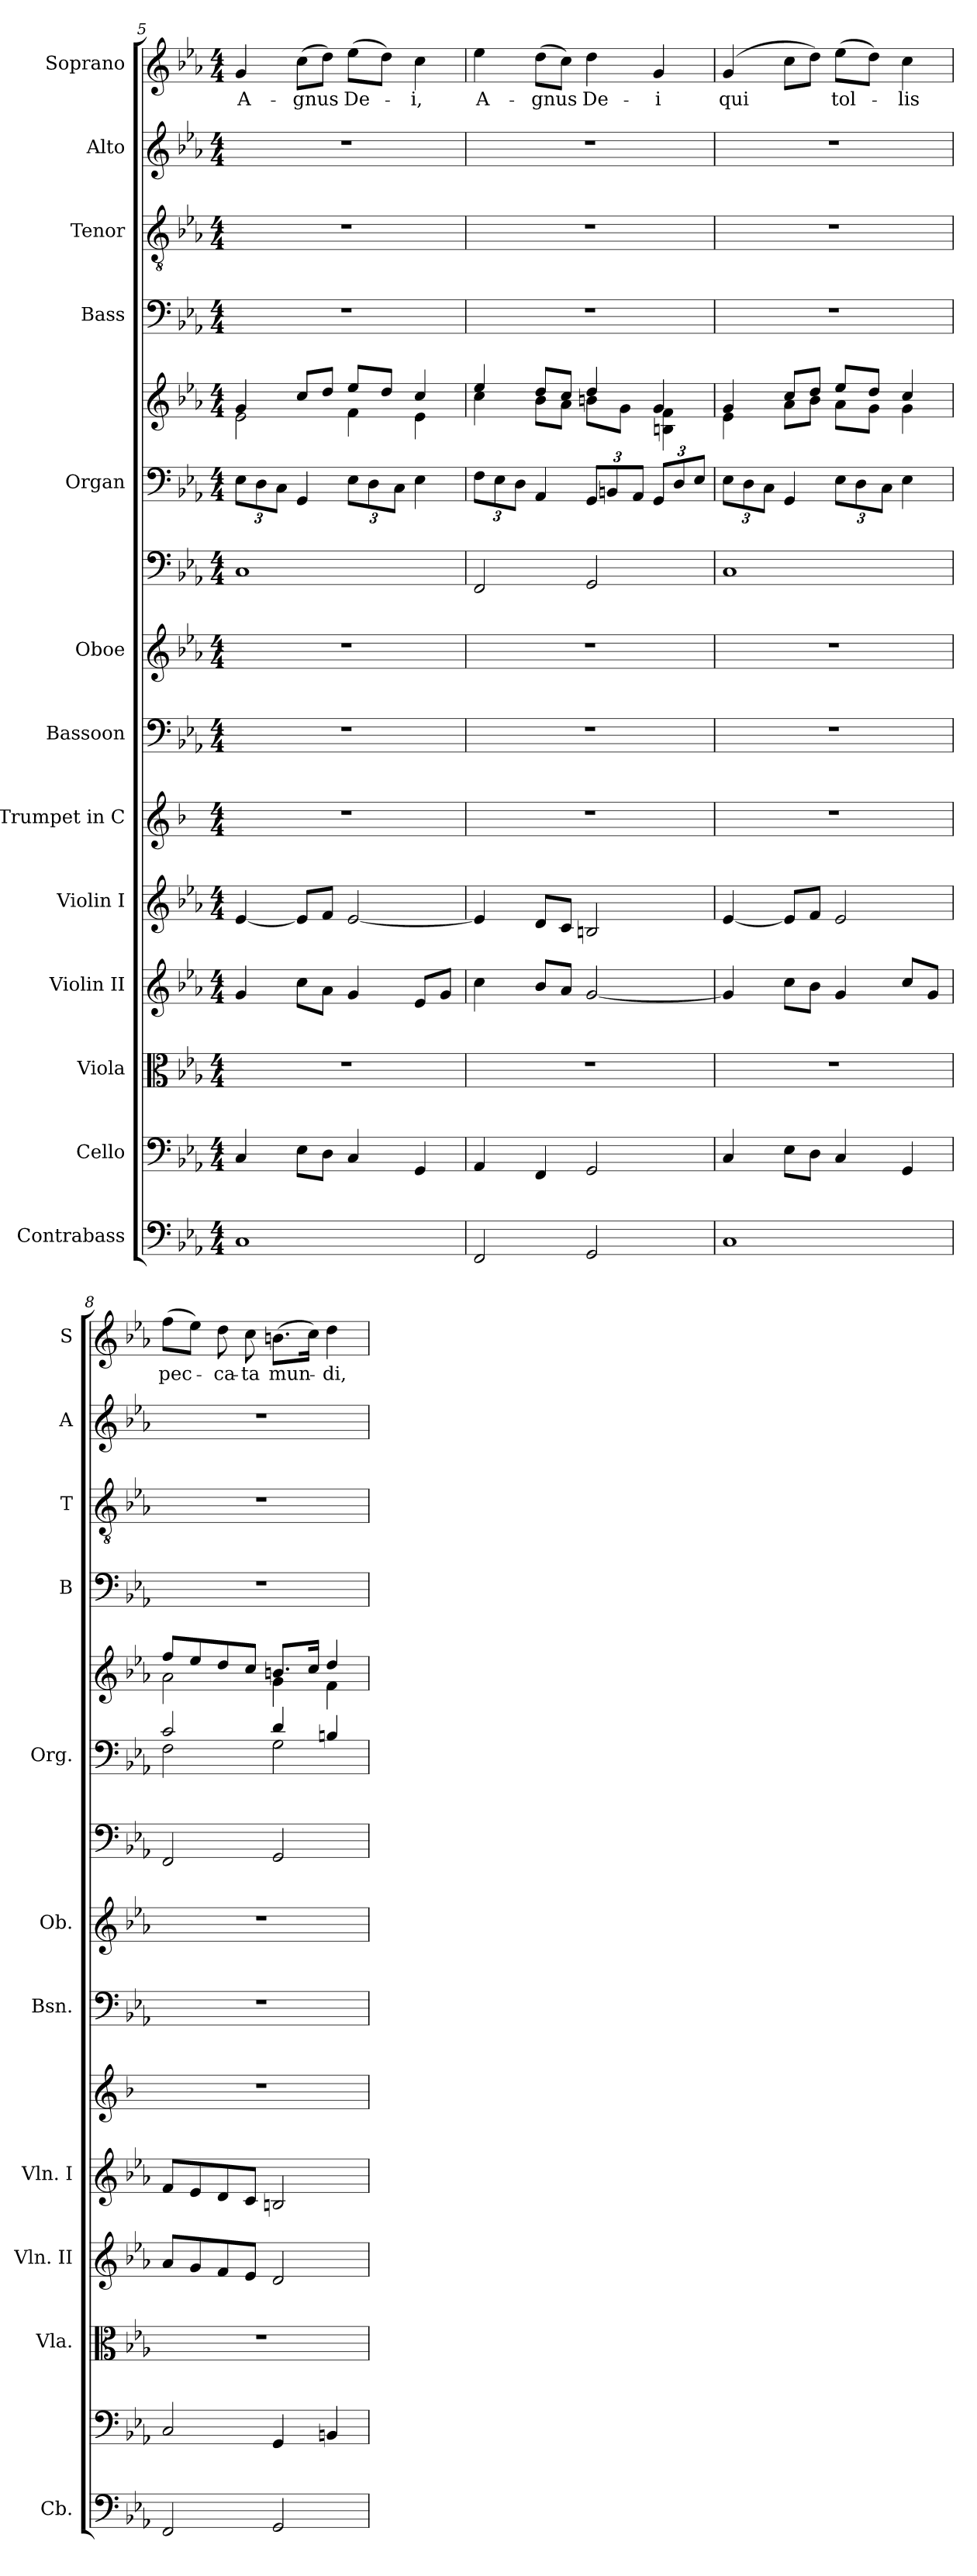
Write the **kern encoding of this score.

**kern	**kern	**kern	**kern	**kern	**kern	**kern	**kern	**kern	**kern	**kern	**kern	**kern	**kern	**kern	**text
*part14	*part13	*part12	*part11	*part10	*part9	*part8	*part7	*part6	*part5	*part5	*part4	*part3	*part2	*part1	*part1
*staff15	*staff14	*staff13	*staff12	*staff11	*staff10	*staff9	*staff8	*staff7	*staff6	*staff5	*staff4	*staff3	*staff2	*staff1	*staff1
*I"Contrabass	*I"Cello	*I"Viola	*I"Violin II	*I"Violin I	*I"Trumpet in C	*I"Bassoon	*I"Oboe	*	*I"Organ	*	*I"Bass	*I"Tenor	*I"Alto	*I"Soprano	*
*I'Cb.	*	*I'Vla.	*I'Vln. II	*I'Vln. I	*	*I'Bsn.	*I'Ob.	*	*I'Org.	*	*I'B	*I'T	*I'A	*I'S	*
!!LO:PB:g=z
*clefF4	*clefF4	*clefC3	*clefG2	*clefG2	*clefG2	*clefF4	*clefG2	*clefF4	*clefF4	*clefG2	*clefF4	*clefGv2	*clefG2	*clefG2	*
*ITrd7c12	*	*	*	*	*ITrd1c2	*	*	*	*	*	*	*	*	*	*
*k[b-e-a-]	*k[b-e-a-]	*k[b-e-a-]	*k[b-e-a-]	*k[b-e-a-]	*k[b-e-a-]	*k[b-e-a-]	*k[b-e-a-]	*k[b-e-a-]	*k[b-e-a-]	*k[b-e-a-]	*k[b-e-a-]	*k[b-e-a-]	*k[b-e-a-]	*k[b-e-a-]	*
*c:	*c:	*c:	*c:	*c:	*c:	*c:	*c:	*c:	*c:	*c:	*c:	*c:	*c:	*c:	*
*M4/4	*M4/4	*M4/4	*M4/4	*M4/4	*M4/4	*M4/4	*M4/4	*M4/4	*M4/4	*M4/4	*M4/4	*M4/4	*M4/4	*M4/4	*
=5	=5	=5	=5	=5	=5	=5	=5	=5	=5	=5	=5	=5	=5	=5	=5
*	*	*	*	*	*	*	*	*	*	*^	*	*	*	*	*
!	!	!	!	!	!	!	!	!	!	!	!	!	!	!	!	!LO:LY:b
1CC	4C/	1r	4g/	[4e-/	1r	1r	1r	1C	12E-\L	4g/	2e-\	1r	1r	1r	4g/	A-
.	.	.	.	.	.	.	.	.	12D\	.	.	.	.	.	.	.
.	.	.	.	.	.	.	.	.	12C\J	.	.	.	.	.	.	.
!	!	!	!	!	!	!	!	!	!	!	!	!	!	!	!	!LO:LY:b
.	8E-\L	.	8cc\L	8e-/L]	.	.	.	.	4GG/	8cc/L	.	.	.	.	(>8cc\L	-gnus
.	8D\J	.	8a-\J	8f/J	.	.	.	.	.	8dd/J	.	.	.	.	8dd\J)	.
!	!	!	!	!	!	!	!	!	!	!	!	!	!	!	!	!LO:LY:b
.	4C/	.	4g/	[2e-/	.	.	.	.	12E-\L	8ee-/L	4f\	.	.	.	(>8ee-\L	De-
.	.	.	.	.	.	.	.	.	12D\	.	.	.	.	.	.	.
.	.	.	.	.	.	.	.	.	.	8dd/J	.	.	.	.	8dd\J)	.
.	.	.	.	.	.	.	.	.	12C\J	.	.	.	.	.	.	.
!	!	!	!	!	!	!	!	!	!	!	!	!	!	!	!	!LO:LY:b
.	4GG/	.	8e-/L	.	.	.	.	.	4E-\	4cc/	4e-\	.	.	.	4cc\	-i,
.	.	.	8g/J	.	.	.	.	.	.	.	.	.	.	.	.	.
=6	=6	=6	=6	=6	=6	=6	=6	=6	=6	=6	=6	=6	=6	=6	=6	=6
!	!	!	!	!	!	!	!	!	!	!	!	!	!	!	!	!LO:LY:b
2FFF/	4AA-/	1r	4cc\	4e-/]	1r	1r	1r	2FF/	12F\L	4ee-/	4cc\	1r	1r	1r	4ee-\	A-
.	.	.	.	.	.	.	.	.	12E-\	.	.	.	.	.	.	.
.	.	.	.	.	.	.	.	.	12D\J	.	.	.	.	.	.	.
!	!	!	!	!	!	!	!	!	!	!	!	!	!	!	!	!LO:LY:b
.	4FF/	.	8b-/L	8d/L	.	.	.	.	4AA-/	8dd/L	8b-\L	.	.	.	(>8dd\L	-gnus
.	.	.	8a-/J	8c/J	.	.	.	.	.	8cc/J	8a-\J	.	.	.	8cc\J)	.
!	!	!	!	!	!	!	!	!	!	!	!	!	!	!	!	!LO:LY:b
2GGG/	2GG/	.	[2g/	2Bn/	.	.	.	2GG/	12GG/L	4dd/	8bn\L	.	.	.	4dd\	De-
.	.	.	.	.	.	.	.	.	12BBn/	.	.	.	.	.	.	.
.	.	.	.	.	.	.	.	.	.	.	8g\J	.	.	.	.	.
.	.	.	.	.	.	.	.	.	12AA-/J	.	.	.	.	.	.	.
!	!	!	!	!	!	!	!	!	!	!	!	!	!	!	!	!LO:LY:b
.	.	.	.	.	.	.	.	.	12GG/L	4g/	4Bn\ 4f\	.	.	.	4g/	-i
.	.	.	.	.	.	.	.	.	12D/	.	.	.	.	.	.	.
.	.	.	.	.	.	.	.	.	12E-/J	.	.	.	.	.	.	.
=7	=7	=7	=7	=7	=7	=7	=7	=7	=7	=7	=7	=7	=7	=7	=7	=7
!	!	!	!	!	!	!	!	!	!	!	!	!	!	!	!	!LO:LY:b
1CC	4C/	1r	4g/]	[4e-/	1r	1r	1r	1C	12E-\L	4g/	4e-\	1r	1r	1r	(4g/	qui
.	.	.	.	.	.	.	.	.	12D\	.	.	.	.	.	.	.
.	.	.	.	.	.	.	.	.	12C\J	.	.	.	.	.	.	.
.	8E-\L	.	8cc\L	8e-/L]	.	.	.	.	4GG/	8cc/L	8a-\L	.	.	.	8cc\L	.
.	8D\J	.	8b-\J	8f/J	.	.	.	.	.	8dd/J	8b-\J	.	.	.	8dd\J)	.
!	!	!	!	!	!	!	!	!	!	!	!	!	!	!	!	!LO:LY:b
.	4C/	.	4g/	2e-/	.	.	.	.	12E-\L	8ee-/L	8a-\L	.	.	.	(>8ee-\L	tol-
.	.	.	.	.	.	.	.	.	12D\	.	.	.	.	.	.	.
.	.	.	.	.	.	.	.	.	.	8dd/J	8g\J	.	.	.	8dd\J)	.
.	.	.	.	.	.	.	.	.	12C\J	.	.	.	.	.	.	.
!	!	!	!	!	!	!	!	!	!	!	!	!	!	!	!	!LO:LY:b
.	4GG/	.	8cc/L	.	.	.	.	.	4E-\	4cc/	4g\	.	.	.	4cc\	-lis
.	.	.	8g/J	.	.	.	.	.	.	.	.	.	.	.	.	.
=8	=8	=8	=8	=8	=8	=8	=8	=8	=8	=8	=8	=8	=8	=8	=8	=8
*	*	*	*	*	*	*	*	*	*^	*	*	*	*	*	*	*
!	!	!	!	!	!	!	!	!	!	!	!	!	!	!	!	!	!LO:LY:b
2FFF/	2C/	1r	8a-/L	8f/L	1r	1r	1r	2FF/	2c/	2F\	8ff/L	2a-\	1r	1r	1r	(>8ff\L	pec-
.	.	.	8g/	8e-/	.	.	.	.	.	.	8ee-/	.	.	.	.	8ee-\J)	.
!	!	!	!	!	!	!	!	!	!	!	!	!	!	!	!	!	!LO:LY:b
.	.	.	8f/	8d/	.	.	.	.	.	.	8dd/	.	.	.	.	8dd\	-ca-
!	!	!	!	!	!	!	!	!	!	!	!	!	!	!	!	!	!LO:LY:b
.	.	.	8e-/J	8c/J	.	.	.	.	.	.	8cc/J	.	.	.	.	8cc\	-ta
!	!	!	!	!	!	!	!	!	!	!	!	!	!	!	!	!	!LO:LY:b
2GGG/	4GG/	.	2d/	2Bn/	.	.	.	2GG/	4d/	2G\	8.bn/L	4g\	.	.	.	(>8.bn\L	mun-
.	.	.	.	.	.	.	.	.	.	.	16cc/Jk	.	.	.	.	16cc\Jk)	.
!	!	!	!	!	!	!	!	!	!	!	!	!	!	!	!	!	!LO:LY:b
.	4BBn/	.	.	.	.	.	.	.	4Bn/	.	4dd/	4f\	.	.	.	4dd\	-di,
*	*	*	*	*	*	*	*	*	*v	*v	*	*	*	*	*	*	*
*	*	*	*	*	*	*	*	*	*	*v	*v	*	*	*	*	*
=	=	=	=	=	=	=	=	=	=	=	=	=	=	=	=
*-	*-	*-	*-	*-	*-	*-	*-	*-	*-	*-	*-	*-	*-	*-	*-
